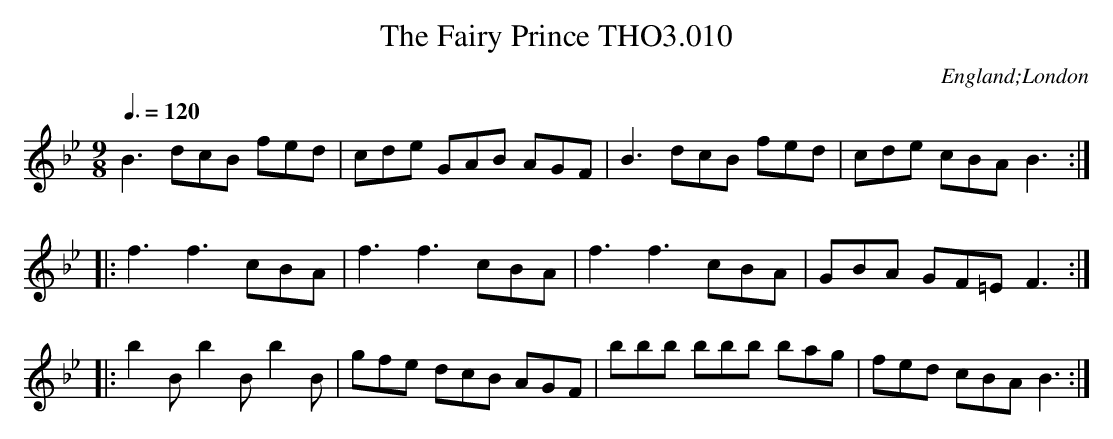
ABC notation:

X:1
T:Fairy Prince THO3.010, The
O:England;London
M:9/8
L:1/8
Q:3/8=120
K:Bb
B3 dcB fed|cde GAB AGF|B3 dcB fed|cde cBA B3:|
|:f3f3 cBA|f3f3 cBA|f3f3 cBA|GBA GF=E F3:|
|:b2 B b2 B b2 B|gfe dcB AGF|bbb bbb bag|fed cBA B3:|
